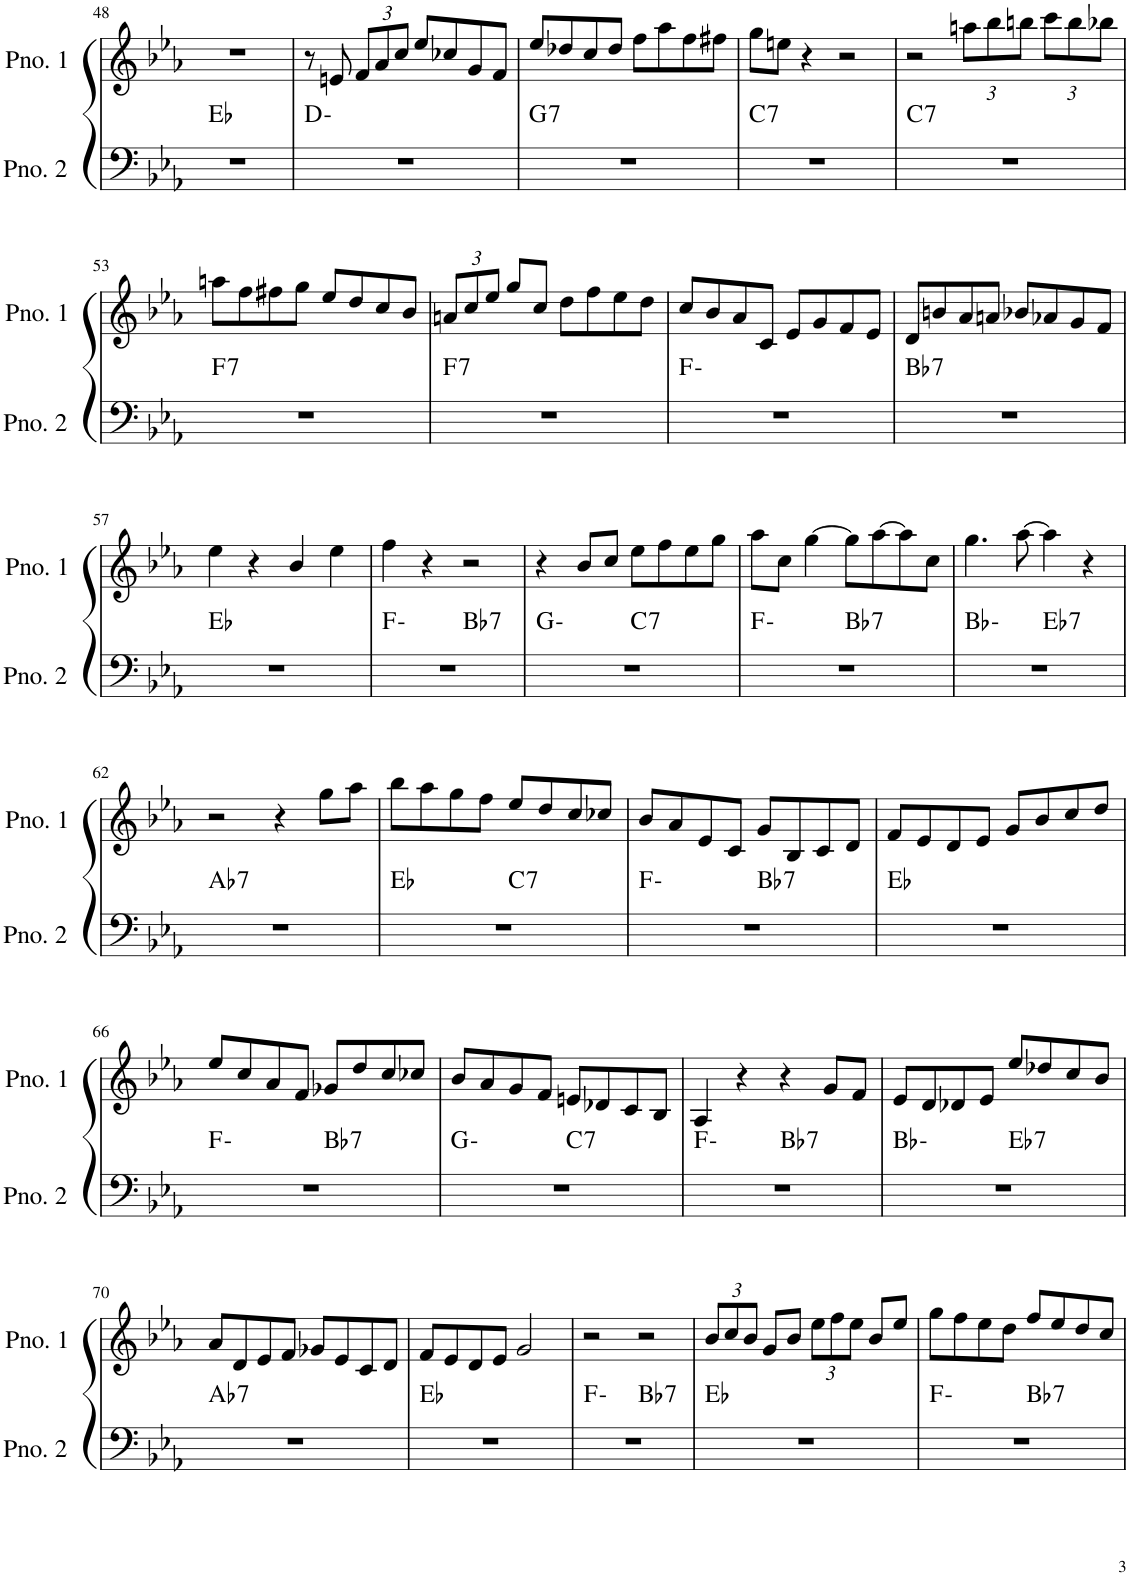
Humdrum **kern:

**kern	**harte	**kern
*part2	*part2	*part1
*staff2	*	*staff1
*I"ピアノ 2	*	*I"ピアノ 1
!!LO:PB:g=z
*clefF4	*	*clefG2
*k[b-e-a-]	*	*k[b-e-a-]
*M4/4	*	*M4/4
=48	=48	=48
1r	Eb:maj	1r
=49	=49	=49
1r	D:min	8r
.	.	8en/
*	*	*Xbrackettup
.	.	12f/L
.	.	12a-/
.	.	12cc/J
.	.	8ee-/L
.	.	8cc-X/
.	.	8g/
.	.	8f/J
=50	=50	=50
!	!LO:H:kt=7	!
1r	G:7	8ee-/L
.	.	8dd-X/
.	.	8cc/
.	.	8dd-/J
.	.	8ff\L
.	.	8aa-\
.	.	8ff\
.	.	8ff#X\J
=51	=51	=51
!	!LO:H:kt=7	!
1r	C:7	8gg\L
.	.	8een\J
.	.	4r
.	.	2r
=52	=52	=52
!	!LO:H:kt=7	!
1r	C:7	2r
.	.	12aan\L
.	.	12bb-\
.	.	12bbn\J
.	.	12ccc\L
.	.	12bb\
.	.	12bb-X\J
!!LO:LB:g=z
=53	=53	=53
!	!LO:H:kt=7	!
1r	F:7	8aan\L
.	.	8ff\
.	.	8ff#X\
.	.	8gg\J
.	.	8ee-/L
.	.	8dd/
.	.	8cc/
.	.	8b-/J
=54	=54	=54
!	!LO:H:kt=7	!
1r	F:7	12an/L
.	.	12cc/
.	.	12ee-/J
.	.	8gg/L
.	.	8cc/J
.	.	8dd\L
.	.	8ff\
.	.	8ee-\
.	.	8dd\J
=55	=55	=55
1r	F:min	8cc/L
.	.	8b-/
.	.	8a-/
.	.	8c/J
.	.	8e-/L
.	.	8g/
.	.	8f/
.	.	8e-/J
=56	=56	=56
!	!LO:H:kt=7	!
1r	Bb:7	8d/L
.	.	8bn/
.	.	8a-/
.	.	8an/J
.	.	8b-X/L
.	.	8a-X/
.	.	8g/
.	.	8f/J
!!LO:LB:g=z
=57	=57	=57
1r	Eb:maj	4ee-\
.	.	4r
.	.	4b-/
.	.	4ee-\
=58	=58	=58
*^	*	*
1r	2ryy	F:min	4ff\
.	.	.	4r
!	!	!LO:H:kt=7	!
.	2ryy	Bb:7	2r
=59	=59	=59	=59
1r	2ryy	G:min	4r
.	.	.	8b-/L
.	.	.	8cc/J
!	!	!LO:H:kt=7	!
.	2ryy	C:7	8ee-\L
.	.	.	8ff\
.	.	.	8ee-\
.	.	.	8gg\J
=60	=60	=60	=60
1r	2ryy	F:min	8aa-\L
.	.	.	8cc\J
.	.	.	[4gg\
!	!	!LO:H:kt=7	!
.	2ryy	Bb:7	8gg\L]
.	.	.	[8aa-\
.	.	.	8aa-\]
.	.	.	8cc\J
=61	=61	=61	=61
1r	2ryy	Bb:min	4.gg\
.	.	.	[8aa-\
!	!	!LO:H:kt=7	!
.	2ryy	Eb:7	4aa-\]
.	.	.	4r
!!LO:LB:g=z
=62	=62	=62	=62
!	!	!LO:H:kt=7	!
*v	*v	*	*
1r	Ab:7	2r
.	.	4r
.	.	8gg\L
.	.	8aa-\J
=63	=63	=63
*^	*	*
1r	2ryy	Eb:maj	8bb-\L
.	.	.	8aa-\
.	.	.	8gg\
.	.	.	8ff\J
!	!	!LO:H:kt=7	!
.	2ryy	C:7	8ee-/L
.	.	.	8dd/
.	.	.	8cc/
.	.	.	8cc-X/J
=64	=64	=64	=64
1r	2ryy	F:min	8b-/L
.	.	.	8a-/
.	.	.	8e-/
.	.	.	8c/J
!	!	!LO:H:kt=7	!
.	2ryy	Bb:7	8g/L
.	.	.	8B-/
.	.	.	8c/
.	.	.	8d/J
*v	*v	*	*
=65	=65	=65
1r	Eb:maj	8f/L
.	.	8e-/
.	.	8d/
.	.	8e-/J
.	.	8g/L
.	.	8b-/
.	.	8cc/
.	.	8dd/J
!!LO:LB:g=z
=66	=66	=66
*^	*	*
1r	2ryy	F:min	8ee-/L
.	.	.	8cc/
.	.	.	8a-/
.	.	.	8f/J
!	!	!LO:H:kt=7	!
.	2ryy	Bb:7	8g-X/L
.	.	.	8dd/
.	.	.	8cc/
.	.	.	8cc-X/J
=67	=67	=67	=67
1r	2ryy	G:min	8b-/L
.	.	.	8a-/
.	.	.	8g/
.	.	.	8f/J
!	!	!LO:H:kt=7	!
.	2ryy	C:7	8en/L
.	.	.	8d-X/
.	.	.	8c/
.	.	.	8B-/J
=68	=68	=68	=68
1r	2ryy	F:min	4A-/
.	.	.	4r
!	!	!LO:H:kt=7	!
.	2ryy	Bb:7	4r
.	.	.	8g/L
.	.	.	8f/J
=69	=69	=69	=69
1r	2ryy	Bb:min	8e-/L
.	.	.	8d/
.	.	.	8d-X/
.	.	.	8e-/J
!	!	!LO:H:kt=7	!
.	2ryy	Eb:7	8ee-/L
.	.	.	8dd-X/
.	.	.	8cc/
.	.	.	8b-/J
!!LO:LB:g=z
=70	=70	=70	=70
!	!	!LO:H:kt=7	!
*v	*v	*	*
1r	Ab:7	8a-/L
.	.	8d/
.	.	8e-/
.	.	8f/J
.	.	8g-X/L
.	.	8e-/
.	.	8c/
.	.	8d/J
=71	=71	=71
1r	Eb:maj	8f/L
.	.	8e-/
.	.	8d/
.	.	8e-/J
.	.	2g/
=72	=72	=72
*^	*	*
1r	2ryy	F:min	2r
!	!	!LO:H:kt=7	!
.	2ryy	Bb:7	2r
*v	*v	*	*
=73	=73	=73
1r	Eb:maj	12b-/L
.	.	12cc/
.	.	12b-/J
.	.	8g/L
.	.	8b-/J
.	.	12ee-\L
.	.	12ff\
.	.	12ee-\J
.	.	8b-/L
.	.	8ee-/J
=74	=74	=74
*^	*	*
1r	2ryy	F:min	8gg\L
.	.	.	8ff\
.	.	.	8ee-\
.	.	.	8dd\J
!	!	!LO:H:kt=7	!
.	2ryy	Bb:7	8ff/L
.	.	.	8ee-/
.	.	.	8dd/
.	.	.	8cc/J
*v	*v	*	*
=	=	=
*-	*-	*-
